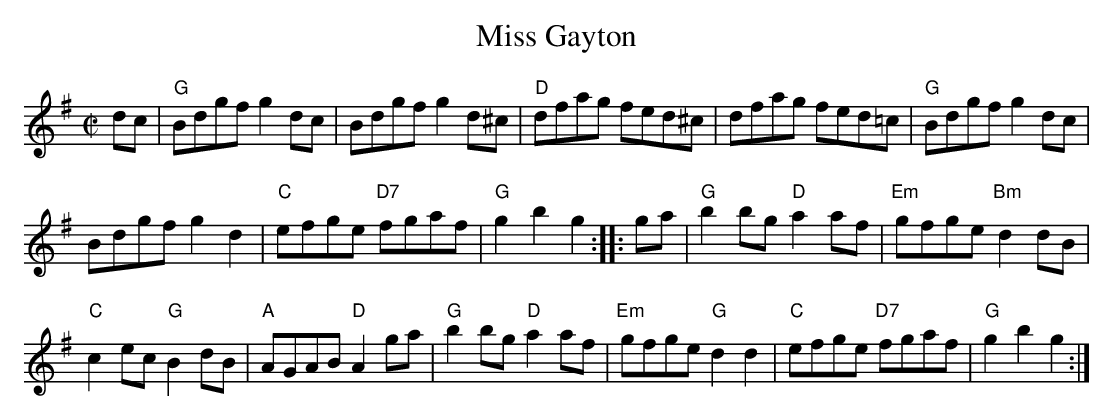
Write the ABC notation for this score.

X:1
T: Miss Gayton
M: C|
L: 1/8
K: G
dc \
| "G"Bdgf g2dc | Bdgf g2d^c | "D"dfag fed^c | dfag fed=c | "G"Bdgf g2dc |
Bdgf g2d2 | "C"efge "D7"fgaf | "G"g2b2 g2 :: ga | "G"b2bg "D"a2af | "Em"gfge "Bm"d2dB |
"C"c2ec "G"B2dB | "A"AGAB "D"A2ga | "G"b2bg "D"a2af | "Em"gfge "G"d2d2 | "C"efge "D7"fgaf | "G"g2b2 g2 :|
